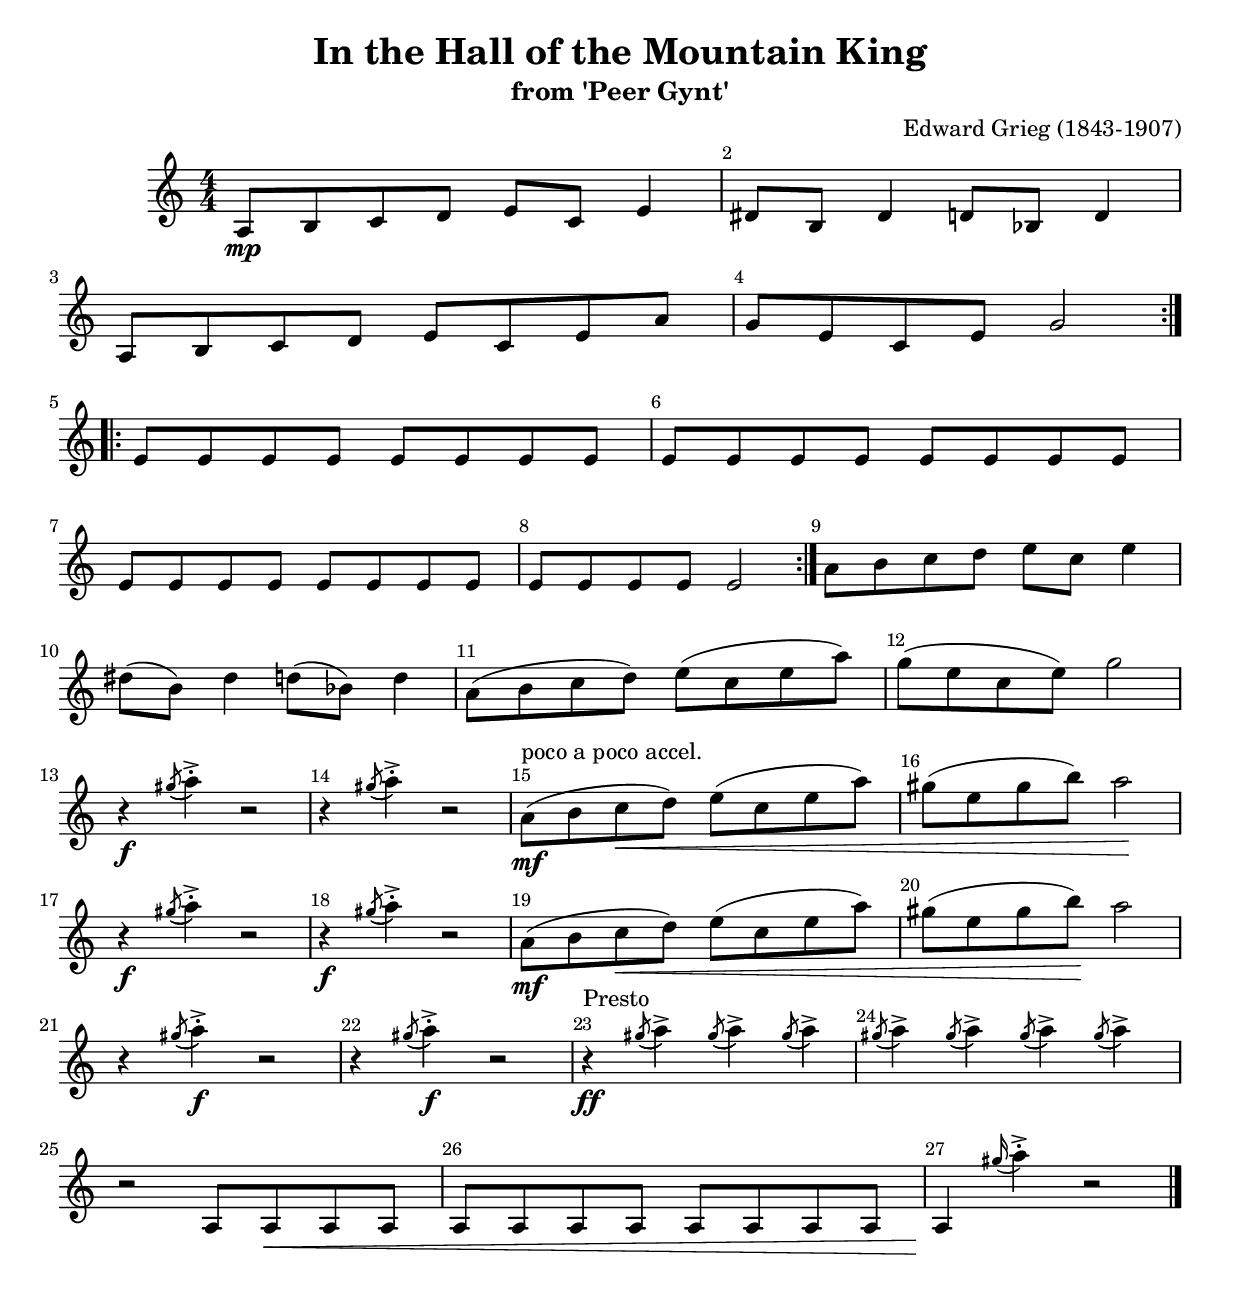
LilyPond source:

\version "2.18.2"
\header {
  title="In the Hall of the Mountain King"
  subtitle="from 'Peer Gynt'"
  arranger = "Edward Grieg (1843-1907)"
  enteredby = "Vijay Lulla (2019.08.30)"
}

\layout {
  \context {
    \Score
      \override BarNumber.break-visibility = ##(#f #t #t)
      \override MultiMeasureRest.expand-limit = #1
      \override SpacingSpanner.base-shortest-duration = #(ly:make-moment 1/48)
  }
}

voiceconsts = {
  \key c \major
  \numericTimeSignature
  \compressFullBarRests
  %% \tempo "<<<TEMPO HERE>>>" 4 = 60
}

%% showLastLength = R1*8 %% last few measures %% Comment to typeset whole score!

\book {
  \score {
    \new Staff {
      \new Voice {
	\relative c' {
	  \voiceconsts
	  %% \set Score.markFormatter = #format-mark-circle-numbers
	  \time 4/4 \clef treble
          \repeat volta 2 {
	  a8\mp b8 c8 d8 e8 c8 e4 | dis8 b8 dis4 d8 bes8 d4 | a8 b8 c8 d8 e8 c8 e8 a8 |
          g8 e8 c8 e8 g2 }
          \barNumberCheck #5
          \repeat volta 2 {
          e8 e8 e8 e8 e8 e8 e8 e8 | e8 e8 e8 e8 e8 e8 e8 e8 | e8 e8 e8 e8 e8 e8 e8 e8 |
          e8 e8 e8 e8 e2 }
          \barNumberCheck #9
          a8 b8 c8 d8 e8 c8 e4 | dis8( b8) dis4 d8( bes8) d4 | a8( b8 c8 d8) e8( c8 e8 a8) |
          g8( e8 c8 e8) g2 | \barNumberCheck #13
          r4\f \acciaccatura gis8( a4-.->) r2 | r4 \acciaccatura gis8( a4-.->) r2 |
          a,8\mf(^"poco a poco accel." b8 c8\< d8) e8( c8 e8 a8) |
          gis8( e8 gis8 b8) a2\! | r4\f \acciaccatura gis8( a4-.->) r2 | \barNumberCheck #18
          r4\f \acciaccatura gis8( a4-.->) r2 | a,8\mf( b8 c8\< d8) e8( c8 e8 a8) |
          gis8( e8 gis8 b8)\! a2 | r4 \acciaccatura gis8( a4-.-> \f) r2 | r4 \acciaccatura gis8( a4-.->\f) r2 |
          %% r4 \acciaccatura gis8( a4-.->) r2 |
          r4^"Presto"\ff \acciaccatura gis8( a4->) \acciaccatura gis8( a4->) \acciaccatura gis8( a4->) |
          \acciaccatura gis8( a4->) \acciaccatura gis8( a4->) \acciaccatura gis8( a4->) \acciaccatura gis8( a4->) |
          r2 a,,8 a8\< a8 a8 | a8 a8 a8 a8 a8 a8 a8 a8 | a4\! \grace gis''16( a4-.->) r2 \bar "|."
	}
      }
    }
  }
}

